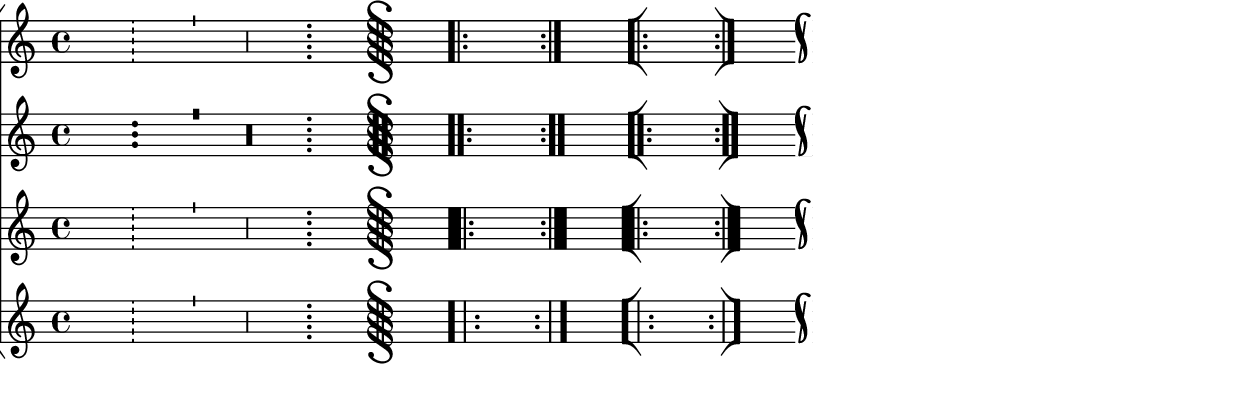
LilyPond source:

%% Generated by lilypond-book
%% Options: [exampleindent=10.16\mm,indent=0\mm,line-width=160\mm,paper-height=845.047\pt,paper-width=597.508\pt,papersize='(cons (* 597.508 pt) (* 845.047 pt))]
\include "lilypond-book-preamble.ly"


% ****************************************************************
% Start cut-&-pastable-section
% ****************************************************************

#(ly:set-option 'eps-box-padding 3.000000)



\paper {
  #(set-paper-size '(cons (* 597.508 pt) (* 845.047 pt)))
  indent = 0\mm
  line-width = 160\mm
  % offset the left padding, also add 1mm as lilypond creates cropped
  % images with a little space on the right
  line-width = #(- line-width (* mm  3.000000) (* mm 1))
}

\layout {
  
}




% ****************************************************************
% ly snippet:
% ****************************************************************
\sourcefilename "/lilypond-2.25.15/input/regression/bar-line-thickness.ly"
\sourcefileline 0
\version "2.23.11"

\header {
  texidoc = "The @code{hair-thickness} property sets the thickness of
thin bar lines, the @code{thick-thickness} property sets the thickness
of thick bar lines, and the @code{kern} property sets the spacing
within composite bar lines."
}

bars = {
  s1 \bar "!"
  s1 \bar "'"
  s1 \bar ","
  s1 \bar ";"
  s1 \bar "S"
  s1 \bar ".|:"
  s1 \bar ":|."
  s1 \bar "[|:"
  s1 \bar ":|]"
  s1 \bar "k"
}

\new ChoirStaff <<
  \new Staff \with {
    instrumentName = "default"
  } \bars

  \new Staff \with {
    instrumentName = \markup \column { "3x hair-" thickness }
    \override BarLine.hair-thickness = #5.7
  } \bars

  \new Staff \with {
    instrumentName = \markup \column { "2x thick-" thickness }
    \override BarLine.thick-thickness = #12.0
  } \bars

  \new Staff \with {
    instrumentName = "3x kern"
    \override BarLine.kern = #9.0
  } \bars
>>



% ****************************************************************
% end ly snippet
% ****************************************************************
